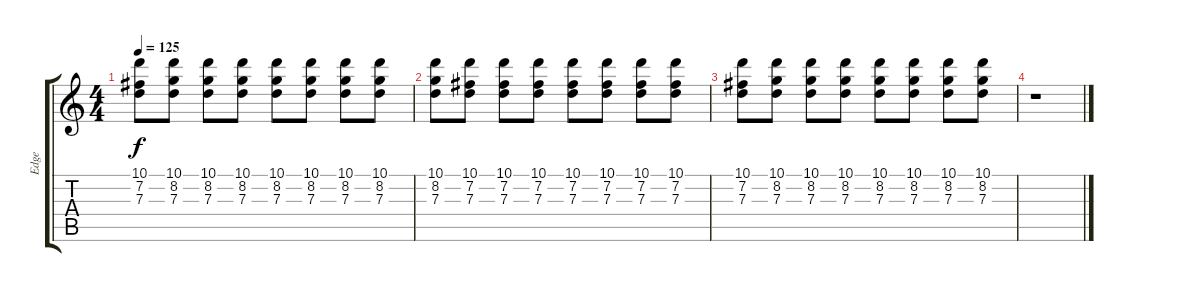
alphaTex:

\track ("Edge" "Edge") {instrument electricguitarjazz}
\staff {score tabs}
\tuning (E4 B3 G3 D3 A2 E2) {hide}
\ts (4 4)
\tempo 125
\clef g2
\ks c
(10.1 7.2 7.3).8{dy f} (10.1 8.2 7.3).8 (10.1 8.2 7.3).8 (10.1 8.2 7.3).8 (10.1 8.2 7.3).8 (10.1 8.2 7.3).8 (10.1 8.2 7.3).8 (10.1 8.2 7.3).8 |
(10.1 8.2 7.3).8{volume 13 instrument electricguitarclean} (10.1 7.2 7.3).8 (10.1 7.2 7.3).8 (10.1 7.2 7.3).8 (10.1 7.2 7.3).8 (10.1 7.2 7.3).8 (10.1 7.2 7.3).8 (10.1 7.2 7.3).8 |
(10.1 7.2 7.3).8 (10.1 8.2 7.3).8 (10.1 8.2 7.3).8 (10.1 8.2 7.3).8 (10.1 8.2 7.3).8 (10.1 8.2 7.3).8 (10.1 8.2 7.3).8 (10.1 8.2 7.3).8 |
r.1
